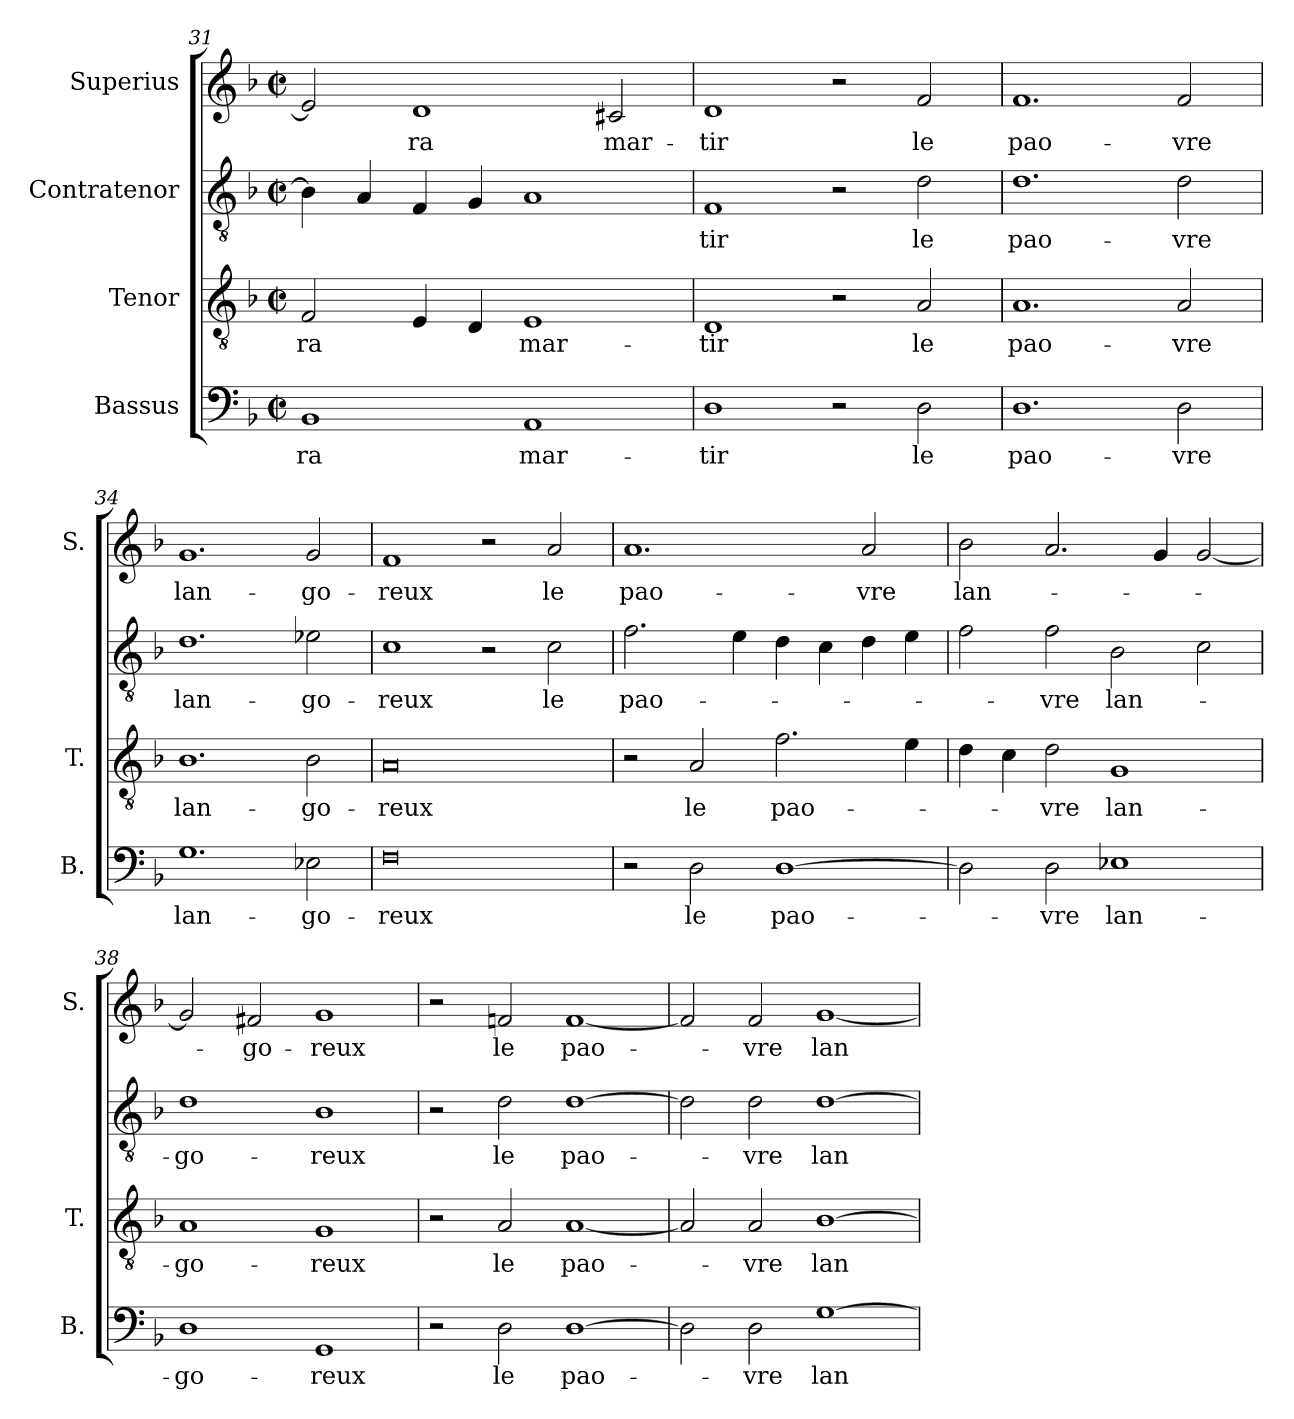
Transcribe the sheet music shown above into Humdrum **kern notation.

**kern	**text	**kern	**text	**kern	**text	**kern	**text
*part4	*part4	*part3	*part3	*part2	*part2	*part1	*part1
*staff4	*staff4	*staff3	*staff3	*staff2	*staff2	*staff1	*staff1
*I"Bassus	*	*I"Tenor	*	*I"Contratenor	*	*I"Superius	*
*I'B.	*	*I'T.	*	*	*	*I'S.	*
*clefF4	*	*clefGv2	*	*clefGv2	*	*clefG2	*
*k[b-]	*	*k[b-]	*	*k[b-]	*	*k[b-]	*
*F:	*	*F:	*	*F:	*	*F:	*
*M2/2	*	*M2/2	*	*M2/2	*	*M2/2	*
*met(c|)	*	*met(c|)	*	*met(c|)	*	*met(c|)	*
=31	=31	=31	=31	=31	=31	=31	=31
1BB-/	-ra	2F/	-ra	4B-\]	.	2e/]	.
.	.	.	.	4A/	.	.	.
.	.	4E/	.	4F/	.	1d/	-ra
.	.	4D/	.	4G/	.	.	.
1AA/	mar-	1E/	mar-	1A/	.	.	.
.	.	.	.	.	.	2c#X/	mar-
!!LO:PB:g=z
=32	=32	=32	=32	=32	=32	=32	=32
1D\	-tir	1D/	-tir	1F/	-tir	1d/	-tir
2r	.	2r	.	2r	.	2r	.
2D\	le	2A/	le	2d\	le	2f/	le
=33	=33	=33	=33	=33	=33	=33	=33
1.D\	pao-	1.A/	pao-	1.d\	pao-	1.f/	pao-
2D\	-vre	2A/	-vre	2d\	-vre	2f/	-vre
=34	=34	=34	=34	=34	=34	=34	=34
1.G\	lan-	1.B-\	lan-	1.d\	lan-	1.g/	lan-
2E-X\	-go-	2B-\	-go-	2e-X\	-go-	2g/	-go-
=35	=35	=35	=35	=35	=35	=35	=35
0F\	-reux	0A/	-reux	1c\	-reux	1f/	-reux
.	.	.	.	2r	.	2r	.
.	.	.	.	2c\	le	2a/	le
=36	=36	=36	=36	=36	=36	=36	=36
2r	.	2r	.	2.f\	pao-	1.a/	pao-
2D\	le	2A/	le	.	.	.	.
.	.	.	.	4e\	.	.	.
[1D\	pao-	2.f\	pao-	4d\	.	.	.
.	.	.	.	4c\	.	.	.
.	.	.	.	4d\	.	2a/	-vre
.	.	4e\	.	4e\	.	.	.
=37	=37	=37	=37	=37	=37	=37	=37
2D\]	.	4d\	.	2f\	.	2b-\	lan-
.	.	4c\	.	.	.	.	.
2D\	-vre	2d\	-vre	2f\	-vre	2.a/	.
1E-X\	lan-	1G/	lan-	2B-\	lan-	.	.
.	.	.	.	.	.	4g/	.
.	.	.	.	2c\	.	[2g/	.
!!LO:LB:g=z
=38	=38	=38	=38	=38	=38	=38	=38
1D\	-go-	1A/	-go-	1d\	-go-	2g/]	.
.	.	.	.	.	.	2f#X/	-go-
1GG/	-reux	1G/	-reux	1B-\	-reux	1g/	-reux
=39	=39	=39	=39	=39	=39	=39	=39
2r	.	2r	.	2r	.	2r	.
2D\	le	2A/	le	2d\	le	2fn/	le
[1D\	pao-	[1A/	pao-	[1d\	pao-	[1f/	pao-
=40	=40	=40	=40	=40	=40	=40	=40
2D\]	.	2A/]	.	2d\]	.	2f/]	.
2D\	-vre	2A/	-vre	2d\	-vre	2f/	-vre
[1G\	lan-	[1B-\	lan-	[1d\	lan-	[1g/	lan-
=	=	=	=	=	=	=	=
*-	*-	*-	*-	*-	*-	*-	*-
